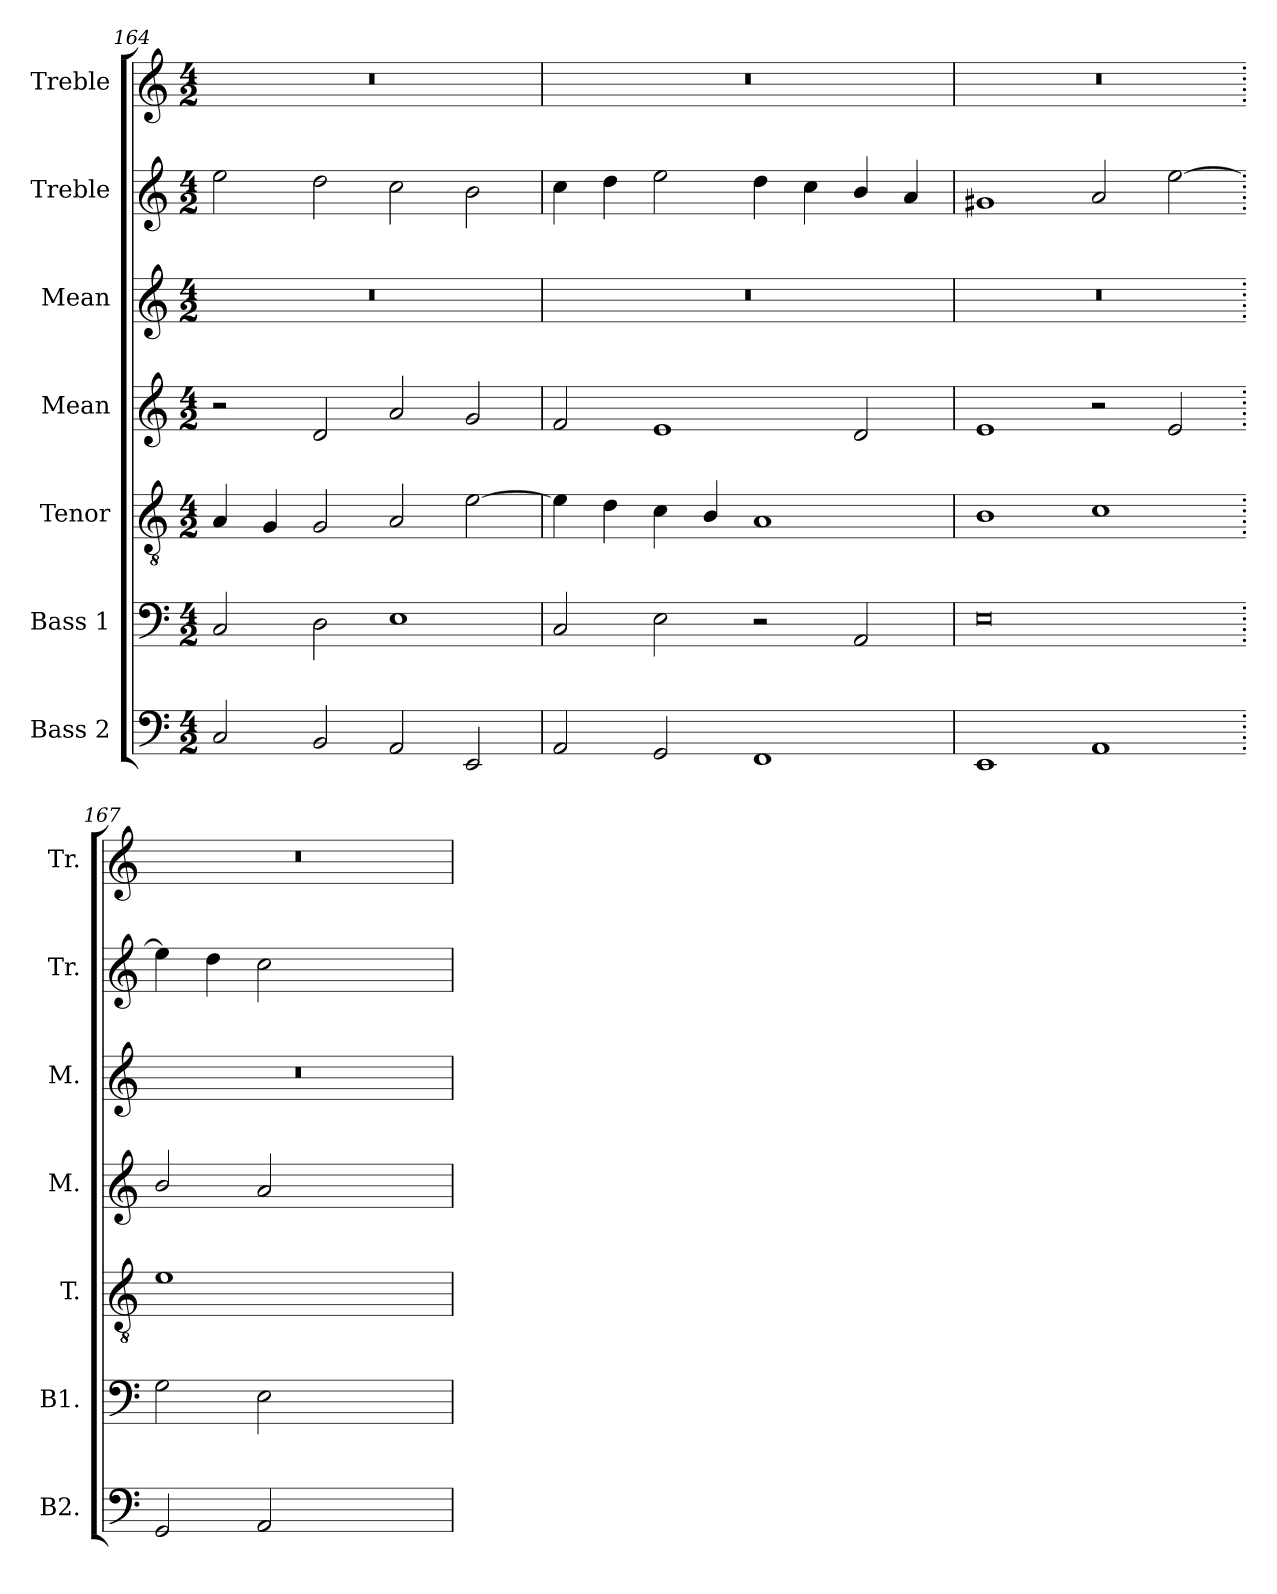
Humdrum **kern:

**kern	**kern	**kern	**kern	**kern	**kern	**kern
*part7	*part6	*part5	*part4	*part3	*part2	*part1
*staff7	*staff6	*staff5	*staff4	*staff3	*staff2	*staff1
*I"Bass 2	*I"Bass 1	*I"Tenor	*I"Mean	*I"Mean	*I"Treble	*I"Treble
*I'B2.	*I'B1.	*I'T.	*I'M.	*I'M.	*I'Tr.	*I'Tr.
*clefF4	*clefF4	*clefGv2	*clefG2	*clefG2	*clefG2	*clefG2
*	*	*ITrd7c12	*	*	*	*
*k[]	*k[]	*k[]	*k[]	*k[]	*k[]	*k[]
*C:	*C:	*C:	*C:	*C:	*C:	*C:
*M4/2	*M4/2	*M4/2	*M4/2	*M4/2	*M4/2	*M4/2
=164	=164	=164	=164	=164	=164	=164
!	!	!	!	!LO:N:vis=1	!	!LO:N:vis=1
2Ci/	2Ci/	4AAi/	2r	0r	2eei\	0r
.	.	4GGi/	.	.	.	.
2BBi/	2Di\	2GGi/	2di/	.	2ddi\	.
2AAi/	1Ei	2AAi/	2ai/	.	2cci\	.
2EEi/	.	[2Ei\	2gi/	.	2bi\	.
=165	=165	=165	=165	=165	=165	=165
!	!	!	!	!LO:N:vis=1	!	!LO:N:vis=1
2AAi/	2Ci/	4Ei\]	2fi/	0r	4cci\	0r
.	.	4Di\	.	.	4ddi\	.
2GGi/	2Ei\	4Ci\	1ei	.	2eei\	.
.	.	4BBi/	.	.	.	.
1FFi	2r	1AAi	.	.	4ddi\	.
.	.	.	.	.	4cci\	.
.	2AAi/	.	2di/	.	4bi/	.
.	.	.	.	.	4ai/	.
=166	=166	=166	=166	=166	=166	=166
!	!	!	!	!LO:N:vis=1	!	!LO:N:vis=1
1EEi	0Ei	1BBi	1ei	0r	1g#Xi	0r
1AAi	.	1Ci	2r	.	2ai/	.
.	.	.	2ei/	.	[2eei\	.
=167.	=167.	=167.	=167.	=167.	=167.	=167.
2GGi/	2Gi\	1Ei	2bi/	0r	4eei\]	0r
.	.	.	.	.	4ddi\	.
2AAi/	2Ei\	.	2ai/	.	2cci\	.
1ryy	1ryy	1ryy	1ryy	.	1ryy	.
=	=	=	=	=	=	=
*-	*-	*-	*-	*-	*-	*-
